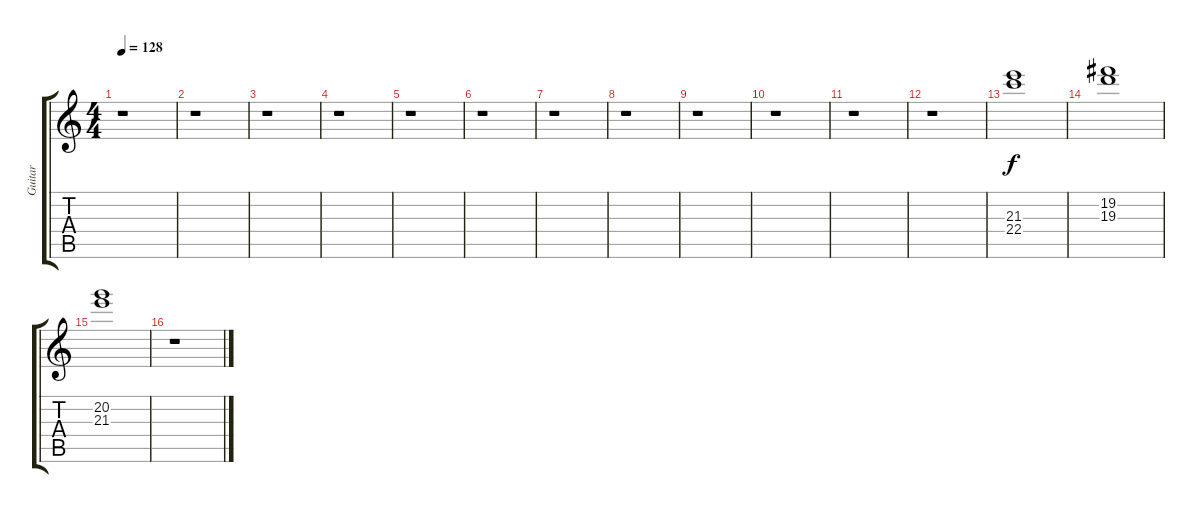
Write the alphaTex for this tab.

\track ("Guitar" "Guitar") {instrument distortionguitar}
\staff {score tabs}
\tuning (E4 B3 G3 D3 A2 E2) {hide}
\ts (4 4)
\tempo 128
\clef g2
\ks c
r.1{dy f} |
r.1 |
r.1 |
r.1 |
r.1 |
r.1 |
r.1 |
r.1 |
r.1 |
r.1 |
r.1 |
r.1 |
(21.3 22.4).1 |
(19.2 19.3).1 |
(20.2 21.3).1 |
r.1
